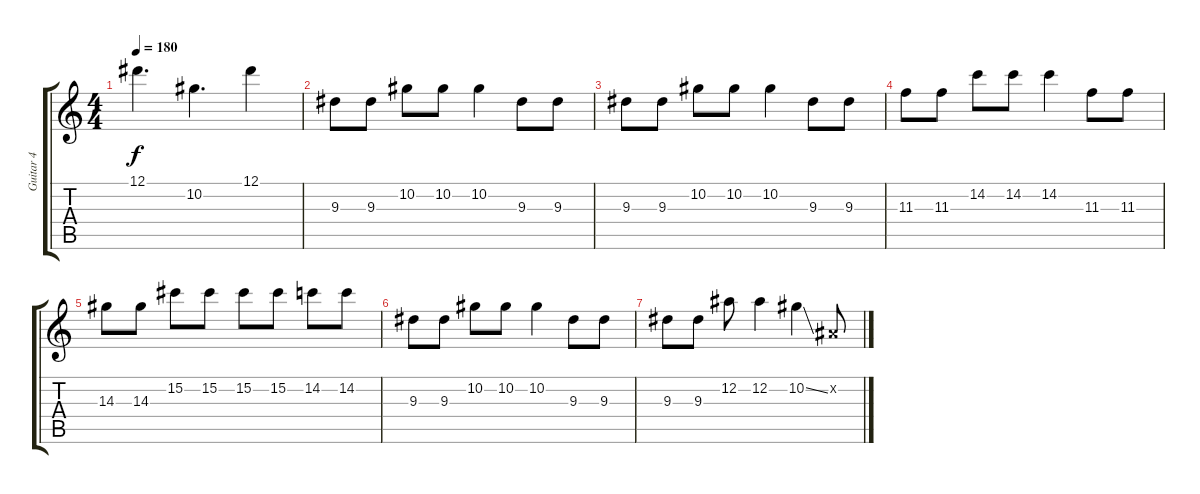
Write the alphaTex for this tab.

\track ("Guitar 4" "Guitar 4") {instrument overdrivenguitar}
\staff {score tabs}
\tuning (Eb4 Bb3 Gb3 Db3 Ab2 Eb2) {hide}
\ts (4 4)
\tempo 180
\clef g2
\ks c
12.1.4{d dy f} 10.2.4{d} 12.1.4 |
9.3.8 9.3.8 10.2.8 10.2.8 10.2.4 9.3.8 9.3.8 |
9.3.8 9.3.8 10.2.8 10.2.8 10.2.4 9.3.8 9.3.8 |
11.3.8 11.3.8 14.2.8 14.2.8 14.2.4 11.3.8 11.3.8 |
14.3.8 14.3.8 15.2.8 15.2.8 15.2.8 15.2.8 14.2.8 14.2.8 |
9.3.8 9.3.8 10.2.8 10.2.8 10.2.4 9.3.8 9.3.8 |
9.3.8 9.3.8 12.2.8 12.2.4 10.2{ss}.4 0.2{x}.8
